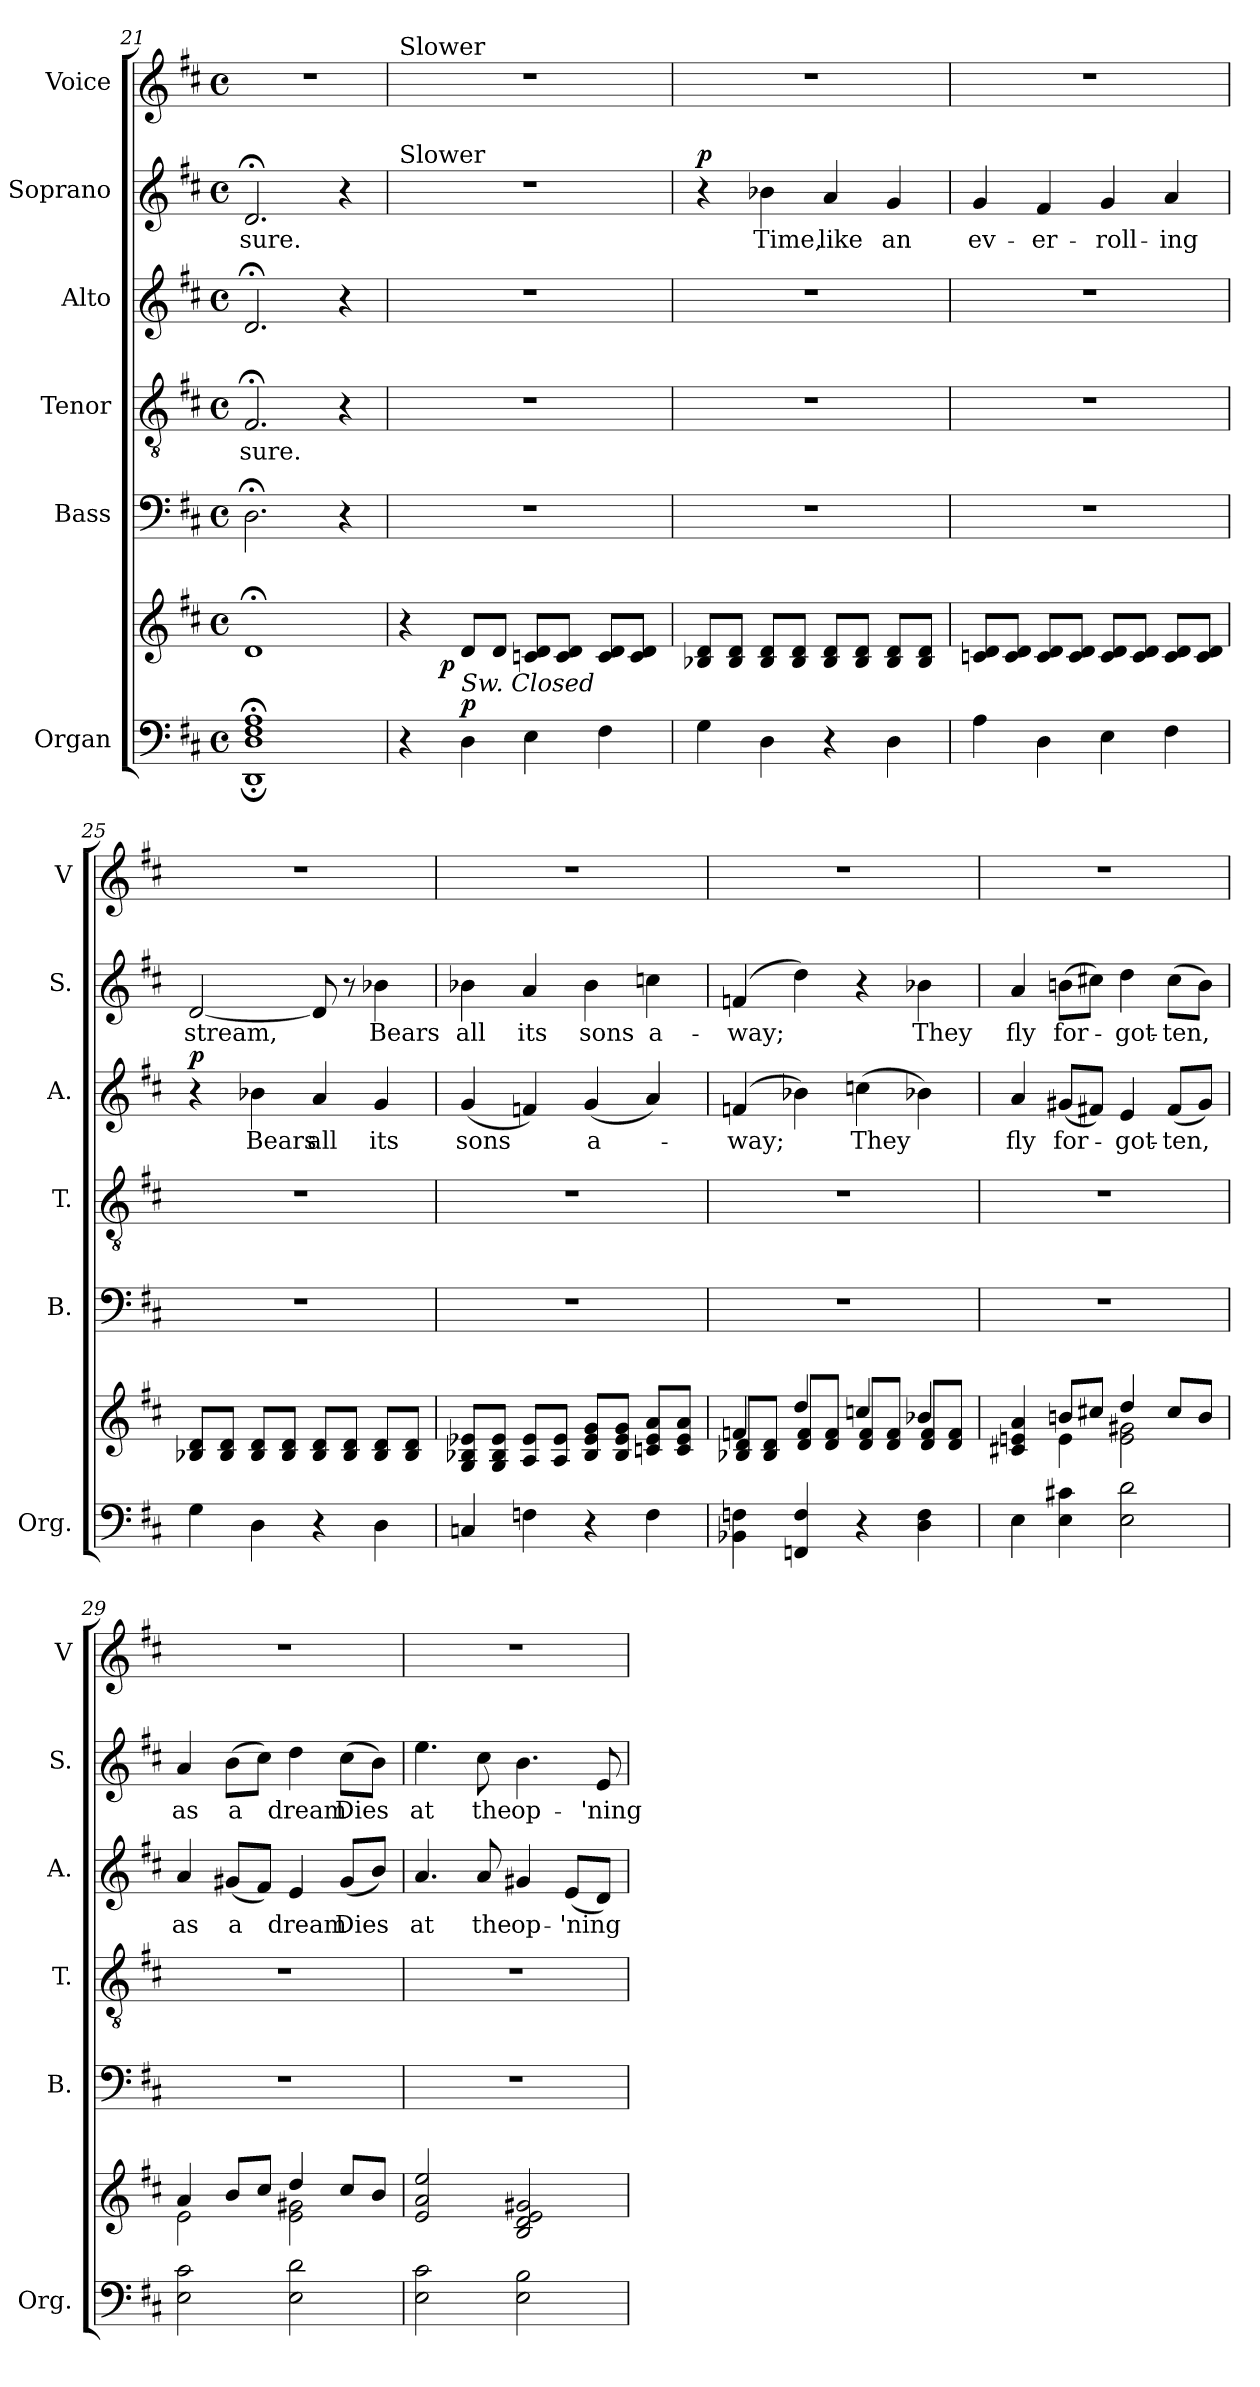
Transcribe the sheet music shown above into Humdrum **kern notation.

**kern	**kern	**dynam	**kern	**kern	**text	**kern	**text	**dynam	**kern	**text	**dynam	**kern
*part6	*part6	*part6	*part5	*part4	*part4	*part3	*part3	*part3	*part2	*part2	*part2	*part1
*staff7	*staff6	*staff6/7	*staff5	*staff4	*staff4	*staff3	*staff3	*staff3	*staff2	*staff2	*staff2	*staff1
*I"Organ	*	*	*I"Bass	*I"Tenor	*	*I"Alto	*	*	*I"Soprano	*	*	*I"Voice
*I'Org.	*	*	*I'B.	*I'T.	*	*I'A.	*	*	*I'S.	*	*	*I'V
*clefF4	*clefG2	*	*clefF4	*clefGv2	*	*clefG2	*	*	*clefG2	*	*	*clefG2
*	*	*	*	*ITrd7c12	*	*	*	*	*	*	*	*
*k[f#c#]	*k[f#c#]	*	*k[f#c#]	*k[f#c#]	*	*k[f#c#]	*	*	*k[f#c#]	*	*	*k[f#c#]
*D:	*D:	*	*D:	*D:	*	*D:	*	*	*D:	*	*	*D:
*M4/4	*M4/4	*	*M4/4	*M4/4	*	*M4/4	*	*	*M4/4	*	*	*M4/4
*met(c)	*met(c)	*	*met(c)	*met(c)	*	*met(c)	*	*	*met(c)	*	*	*met(c)
=21	=21	=21	=21	=21	=21	=21	=21	=21	=21	=21	=21	=21
*^	*	*	*	*	*	*	*	*	*	*	*	*
!	!	!	!	!	!	!LO:LY:b	!	!	!	!	!LO:LY:b	!	!
1D;< 1F#;< 1A;<	1DD;	1d;<	.	2.D;<\	2.FF#;</	sure.	2.d;</	.	.	2.d;</	sure.	.	1r
.	.	.	.	4r	4r	.	4r	.	.	4r	.	.	.
*v	*v	*	*	*	*	*	*	*	*	*	*	*	*
=22	=22	=22	=22	=22	=22	=22	=22	=22	=22	=22	=22	=22
*	*^	*	*	*	*	*	*	*	*	*	*	*
!	!	!	!	!	!	!	!	!	!	!	!	!	!LO:TX:a:t=Slower
!	!	!	!	!	!	!	!	!	!	!LO:TX:a:t=Slower	!	!	!
4r	4r	8.ryy	.	1r	1r	.	1r	.	.	1r	.	.	1r
!	!	!	!LO:DY:b	!	!	!	!	!	!	!	!	!	!
.	.	2ryy	p	.	.	.	.	.	.	.	.	.	.
!	!LO:TX:b:i:t=Sw.   Closed	!	!	!	!	!	!	!	!	!	!	!	!
!	!	!	!LO:DY:a=2	!	!	!	!	!	!	!	!	!	!
4D\	8d/L	.	p	.	.	.	.	.	.	.	.	.	.
.	8d/J	.	.	.	.	.	.	.	.	.	.	.	.
4E\	8cn/ 8d/L	.	.	.	.	.	.	.	.	.	.	.	.
.	8c/ 8d/J	.	.	.	.	.	.	.	.	.	.	.	.
.	.	4ryy	.	.	.	.	.	.	.	.	.	.	.
4F#\	8c/ 8d/L	.	.	.	.	.	.	.	.	.	.	.	.
.	8c/ 8d/J	.	.	.	.	.	.	.	.	.	.	.	.
.	.	16ryy	.	.	.	.	.	.	.	.	.	.	.
!!LO:LB:g=z
=23	=23	=23	=23	=23	=23	=23	=23	=23	=23	=23	=23	=23	=23
!	!	!	!	!	!	!	!	!	!	!	!	!LO:DY:a	!
*	*v	*v	*	*	*	*	*	*	*	*	*	*	*
4G\	8B-X/ 8d/L	.	1r	1r	.	1r	.	.	4r	.	p	1r
.	8B-/ 8d/J	.	.	.	.	.	.	.	.	.	.	.
!	!	!	!	!	!	!	!	!	!	!LO:LY:b	!	!
4D\	8B-/ 8d/L	.	.	.	.	.	.	.	4b-X\	Time,	.	.
.	8B-/ 8d/J	.	.	.	.	.	.	.	.	.	.	.
!	!	!	!	!	!	!	!	!	!	!LO:LY:b	!	!
4r	8B-/ 8d/L	.	.	.	.	.	.	.	4a/	like	.	.
.	8B-/ 8d/J	.	.	.	.	.	.	.	.	.	.	.
!	!	!	!	!	!	!	!	!	!	!LO:LY:b	!	!
4D\	8B-/ 8d/L	.	.	.	.	.	.	.	4g/	an	.	.
.	8B-/ 8d/J	.	.	.	.	.	.	.	.	.	.	.
=24	=24	=24	=24	=24	=24	=24	=24	=24	=24	=24	=24	=24
!	!	!	!	!	!	!	!	!	!	!LO:LY:b	!	!
4A\	8cn/ 8d/L	.	1r	1r	.	1r	.	.	4g/	ev-	.	1r
.	8c/ 8d/J	.	.	.	.	.	.	.	.	.	.	.
!	!	!	!	!	!	!	!	!	!	!LO:LY:b	!	!
4D\	8c/ 8d/L	.	.	.	.	.	.	.	4f#/	-er-	.	.
.	8c/ 8d/J	.	.	.	.	.	.	.	.	.	.	.
!	!	!	!	!	!	!	!	!	!	!LO:LY:b	!	!
4E\	8c/ 8d/L	.	.	.	.	.	.	.	4g/	-roll-	.	.
.	8c/ 8d/J	.	.	.	.	.	.	.	.	.	.	.
!	!	!	!	!	!	!	!	!	!	!LO:LY:b	!	!
4F#\	8c/ 8d/L	.	.	.	.	.	.	.	4a/	-ing	.	.
.	8c/ 8d/J	.	.	.	.	.	.	.	.	.	.	.
=25	=25	=25	=25	=25	=25	=25	=25	=25	=25	=25	=25	=25
!	!	!	!	!	!	!	!	!LO:DY:a	!	!LO:LY:b	!	!
4G\	8B-X/ 8d/L	.	1r	1r	.	4r	.	p	[<2d/	stream,	.	1r
.	8B-/ 8d/J	.	.	.	.	.	.	.	.	.	.	.
!	!	!	!	!	!	!	!LO:LY:b	!	!	!	!	!
4D\	8B-/ 8d/L	.	.	.	.	4b-X\	-Bears	.	.	.	.	.
.	8B-/ 8d/J	.	.	.	.	.	.	.	.	.	.	.
!	!	!	!	!	!	!	!LO:LY:b	!	!	!	!	!
4r	8B-/ 8d/L	.	.	.	.	4a/	all	.	8d/]	.	.	.
.	8B-/ 8d/J	.	.	.	.	.	.	.	8r	.	.	.
!	!	!	!	!	!	!	!LO:LY:b	!	!	!LO:LY:b	!	!
4D\	8B-/ 8d/L	.	.	.	.	4g/	its	.	4b-X\	Bears	.	.
.	8B-/ 8d/J	.	.	.	.	.	.	.	.	.	.	.
!!LO:PB:g=z
=26	=26	=26	=26	=26	=26	=26	=26	=26	=26	=26	=26	=26
!	!	!	!	!	!	!	!LO:LY:b	!	!	!LO:LY:b	!	!
4Cn/	8G/ 8B-X/ 8e-X/L	.	1r	1r	.	(<4g/	sons	.	4b-X\	all	.	1r
.	8G/ 8B-/ 8e-/J	.	.	.	.	.	.	.	.	.	.	.
!	!	!	!	!	!	!	!	!	!	!LO:LY:b	!	!
4Fn\	8A/ 8e-/L	.	.	.	.	4fn/)	.	.	4a/	its	.	.
.	8A/ 8e-/J	.	.	.	.	.	.	.	.	.	.	.
!	!	!	!	!	!	!	!LO:LY:b	!	!	!LO:LY:b	!	!
4r	8B-/ 8e-/ 8g/L	.	.	.	.	(<4g/	a-	.	4b-\	sons	.	.
.	8B-/ 8e-/ 8g/J	.	.	.	.	.	.	.	.	.	.	.
!	!	!	!	!	!	!	!	!	!	!LO:LY:b	!	!
4F\	8cn/ 8e-/ 8a/L	.	.	.	.	4a/)	.	.	4ccn\	a-	.	.
.	8c/ 8e-/ 8a/J	.	.	.	.	.	.	.	.	.	.	.
=27	=27	=27	=27	=27	=27	=27	=27	=27	=27	=27	=27	=27
*	*^	*	*	*	*	*	*	*	*	*	*	*
!	!	!	!	!	!	!	!	!LO:LY:b	!	!	!LO:LY:b	!	!
4BB-X\ 4Fn\	4fn/	8B-X/ 8d/L	.	1r	1r	.	(<4fn/	-way;	.	(<4fn/	-way;	.	1r
.	.	8B-/ 8d/J	.	.	.	.	.	.	.	.	.	.	.
4FFn/ 4F/	4dd/	8d/ 8f/L	.	.	.	.	4b-X\)	.	.	4dd\)	.	.	.
.	.	8d/ 8f/J	.	.	.	.	.	.	.	.	.	.	.
!	!	!	!	!	!	!	!	!LO:LY:b	!	!	!	!	!
4r	4ccn/	8d/ 8f/L	.	.	.	.	(>4ccn\	They	.	4r	.	.	.
.	.	8d/ 8f/J	.	.	.	.	.	.	.	.	.	.	.
!	!	!	!	!	!	!	!	!	!	!	!LO:LY:b	!	!
4D\ 4F\	4b-X/	8d/ 8f/L	.	.	.	.	4b-X\)	.	.	4b-X\	They	.	.
.	.	8d/ 8f/J	.	.	.	.	.	.	.	.	.	.	.
=28	=28	=28	=28	=28	=28	=28	=28	=28	=28	=28	=28	=28	=28
!	!	!	!	!	!	!	!	!LO:LY:b	!	!	!LO:LY:b	!	!
4E\	4c#X/ 4en/ 4a/	4ryy	.	1r	1r	.	4a/	fly	.	4a/	fly	.	1r
!	!	!	!	!	!	!	!	!LO:LY:b	!	!	!LO:LY:b	!	!
4E\ 4c#X\	8bn/L	4e\	.	.	.	.	(<8g#X/L	for-	.	(>8bn\L	for-	.	.
.	8cc#X/J	.	.	.	.	.	8f#X/J)	.	.	8cc#X\J)	.	.	.
!	!	!	!	!	!	!	!	!LO:LY:b	!	!	!LO:LY:b	!	!
2E\ 2d\	4dd/	2e\ 2g#X\	.	.	.	.	4e/	-got-	.	4dd\	-got-	.	.
!	!	!	!	!	!	!	!	!LO:LY:b	!	!	!LO:LY:b	!	!
.	8cc#/L	.	.	.	.	.	(<8f#/L	-ten,	.	(>8cc#\L	-ten,	.	.
.	8b/J	.	.	.	.	.	8g#/J)	.	.	8b\J)	.	.	.
!!LO:LB:g=z
=29	=29	=29	=29	=29	=29	=29	=29	=29	=29	=29	=29	=29	=29
!	!	!	!	!	!	!	!	!LO:LY:b	!	!	!LO:LY:b	!	!
2E\ 2c#\	4a/	2e\	.	1r	1r	.	4a/	as	.	4a/	as	.	1r
!	!	!	!	!	!	!	!	!LO:LY:b	!	!	!LO:LY:b	!	!
.	8b/L	.	.	.	.	.	(<8g#X/L	a	.	(>8b\L	a	.	.
.	8cc#/J	.	.	.	.	.	8f#/J)	.	.	8cc#\J)	.	.	.
!	!	!	!	!	!	!	!	!LO:LY:b	!	!	!LO:LY:b	!	!
2E\ 2d\	4dd/	2e\ 2g#X\	.	.	.	.	4e/	dream	.	4dd\	dream	.	.
!	!	!	!	!	!	!	!	!LO:LY:b	!	!	!LO:LY:b	!	!
.	8cc#/L	.	.	.	.	.	(<8g#/L	Dies	.	(>8cc#\L	Dies	.	.
.	8b/J	.	.	.	.	.	8b/J)	.	.	8b\J)	.	.	.
*	*v	*v	*	*	*	*	*	*	*	*	*	*	*
=30	=30	=30	=30	=30	=30	=30	=30	=30	=30	=30	=30	=30
!	!	!	!	!	!	!	!LO:LY:b	!	!	!LO:LY:b	!	!
2E\ 2c#\	2e/ 2a/ 2ee/	.	1r	1r	.	4.a/	at	.	4.ee\	at	.	1r
!	!	!	!	!	!	!	!LO:LY:b	!	!	!LO:LY:b	!	!
.	.	.	.	.	.	8a/	the	.	8cc#\	the	.	.
!	!	!	!	!	!	!	!LO:LY:b	!	!	!LO:LY:b	!	!
2E\ 2B\	2B/ 2d/ 2e/ 2g#X/	.	.	.	.	4g#X/	op-	.	4.b\	op-	.	.
!	!	!	!	!	!	!	!LO:LY:b	!	!	!	!	!
.	.	.	.	.	.	(<8e/L	-'ning	.	.	.	.	.
!	!	!	!	!	!	!	!	!	!	!LO:LY:b	!	!
.	.	.	.	.	.	8d/J)	.	.	8e/	-'ning	.	.
=	=	=	=	=	=	=	=	=	=	=	=	=
*-	*-	*-	*-	*-	*-	*-	*-	*-	*-	*-	*-	*-
